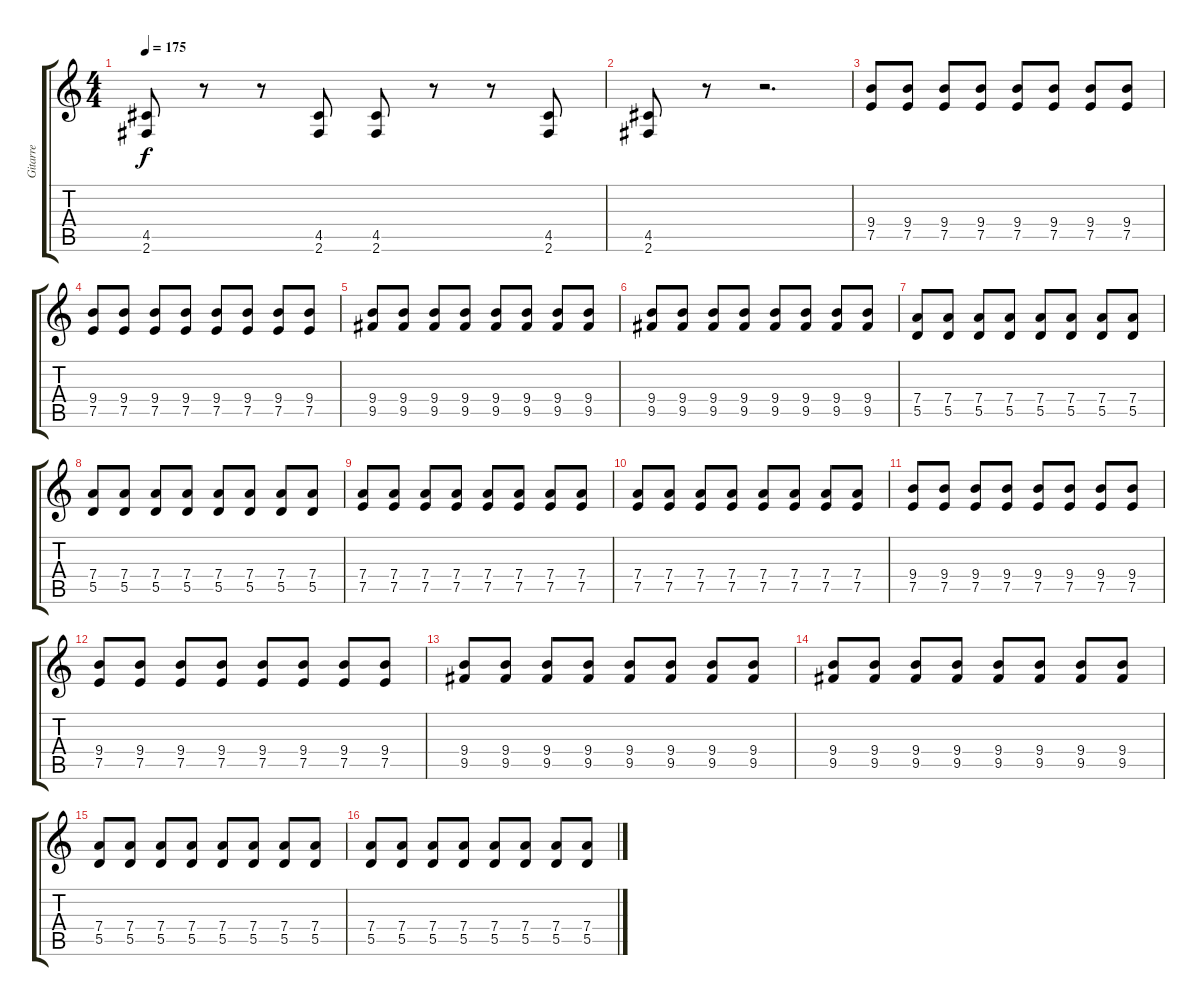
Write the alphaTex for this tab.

\track ("Gitarre" "Gitarre") {instrument electricguitarclean}
\staff {score tabs}
\tuning (E4 B3 G3 D3 A2 E2) {hide}
\ts (4 4)
\tempo 175
\clef g2
\ks c
(4.5 2.6).8{dy f} r.8 r.8 (4.5 2.6).8 (4.5 2.6).8 r.8 r.8 (4.5 2.6).8 |
(4.5 2.6).8 r.8 r.2{d} |
(9.4 7.5).8{volume 8 instrument electricguitarmuted} (9.4 7.5).8 (9.4 7.5).8 (9.4 7.5).8 (9.4 7.5).8 (9.4 7.5).8 (9.4 7.5).8 (9.4 7.5).8 |
(9.4 7.5).8 (9.4 7.5).8 (9.4 7.5).8 (9.4 7.5).8 (9.4 7.5).8 (9.4 7.5).8 (9.4 7.5).8 (9.4 7.5).8 |
(9.4 9.5).8 (9.4 9.5).8 (9.4 9.5).8 (9.4 9.5).8 (9.4 9.5).8 (9.4 9.5).8 (9.4 9.5).8 (9.4 9.5).8 |
(9.4 9.5).8 (9.4 9.5).8 (9.4 9.5).8 (9.4 9.5).8 (9.4 9.5).8 (9.4 9.5).8 (9.4 9.5).8 (9.4 9.5).8 |
(7.4 5.5).8 (7.4 5.5).8 (7.4 5.5).8 (7.4 5.5).8 (7.4 5.5).8 (7.4 5.5).8 (7.4 5.5).8 (7.4 5.5).8 |
(7.4 5.5).8 (7.4 5.5).8 (7.4 5.5).8 (7.4 5.5).8 (7.4 5.5).8 (7.4 5.5).8 (7.4 5.5).8 (7.4 5.5).8 |
(7.4 7.5).8 (7.4 7.5).8 (7.4 7.5).8 (7.4 7.5).8 (7.4 7.5).8 (7.4 7.5).8 (7.4 7.5).8 (7.4 7.5).8 |
(7.4 7.5).8 (7.4 7.5).8 (7.4 7.5).8 (7.4 7.5).8 (7.4 7.5).8 (7.4 7.5).8 (7.4 7.5).8 (7.4 7.5).8 |
(9.4 7.5).8{volume 8 instrument electricguitarmuted} (9.4 7.5).8 (9.4 7.5).8 (9.4 7.5).8 (9.4 7.5).8 (9.4 7.5).8 (9.4 7.5).8 (9.4 7.5).8 |
(9.4 7.5).8 (9.4 7.5).8 (9.4 7.5).8 (9.4 7.5).8 (9.4 7.5).8 (9.4 7.5).8 (9.4 7.5).8 (9.4 7.5).8 |
(9.4 9.5).8 (9.4 9.5).8 (9.4 9.5).8 (9.4 9.5).8 (9.4 9.5).8 (9.4 9.5).8 (9.4 9.5).8 (9.4 9.5).8 |
(9.4 9.5).8 (9.4 9.5).8 (9.4 9.5).8 (9.4 9.5).8 (9.4 9.5).8 (9.4 9.5).8 (9.4 9.5).8 (9.4 9.5).8 |
(7.4 5.5).8 (7.4 5.5).8 (7.4 5.5).8 (7.4 5.5).8 (7.4 5.5).8 (7.4 5.5).8 (7.4 5.5).8 (7.4 5.5).8 |
(7.4 5.5).8 (7.4 5.5).8 (7.4 5.5).8 (7.4 5.5).8 (7.4 5.5).8 (7.4 5.5).8 (7.4 5.5).8 (7.4 5.5).8
